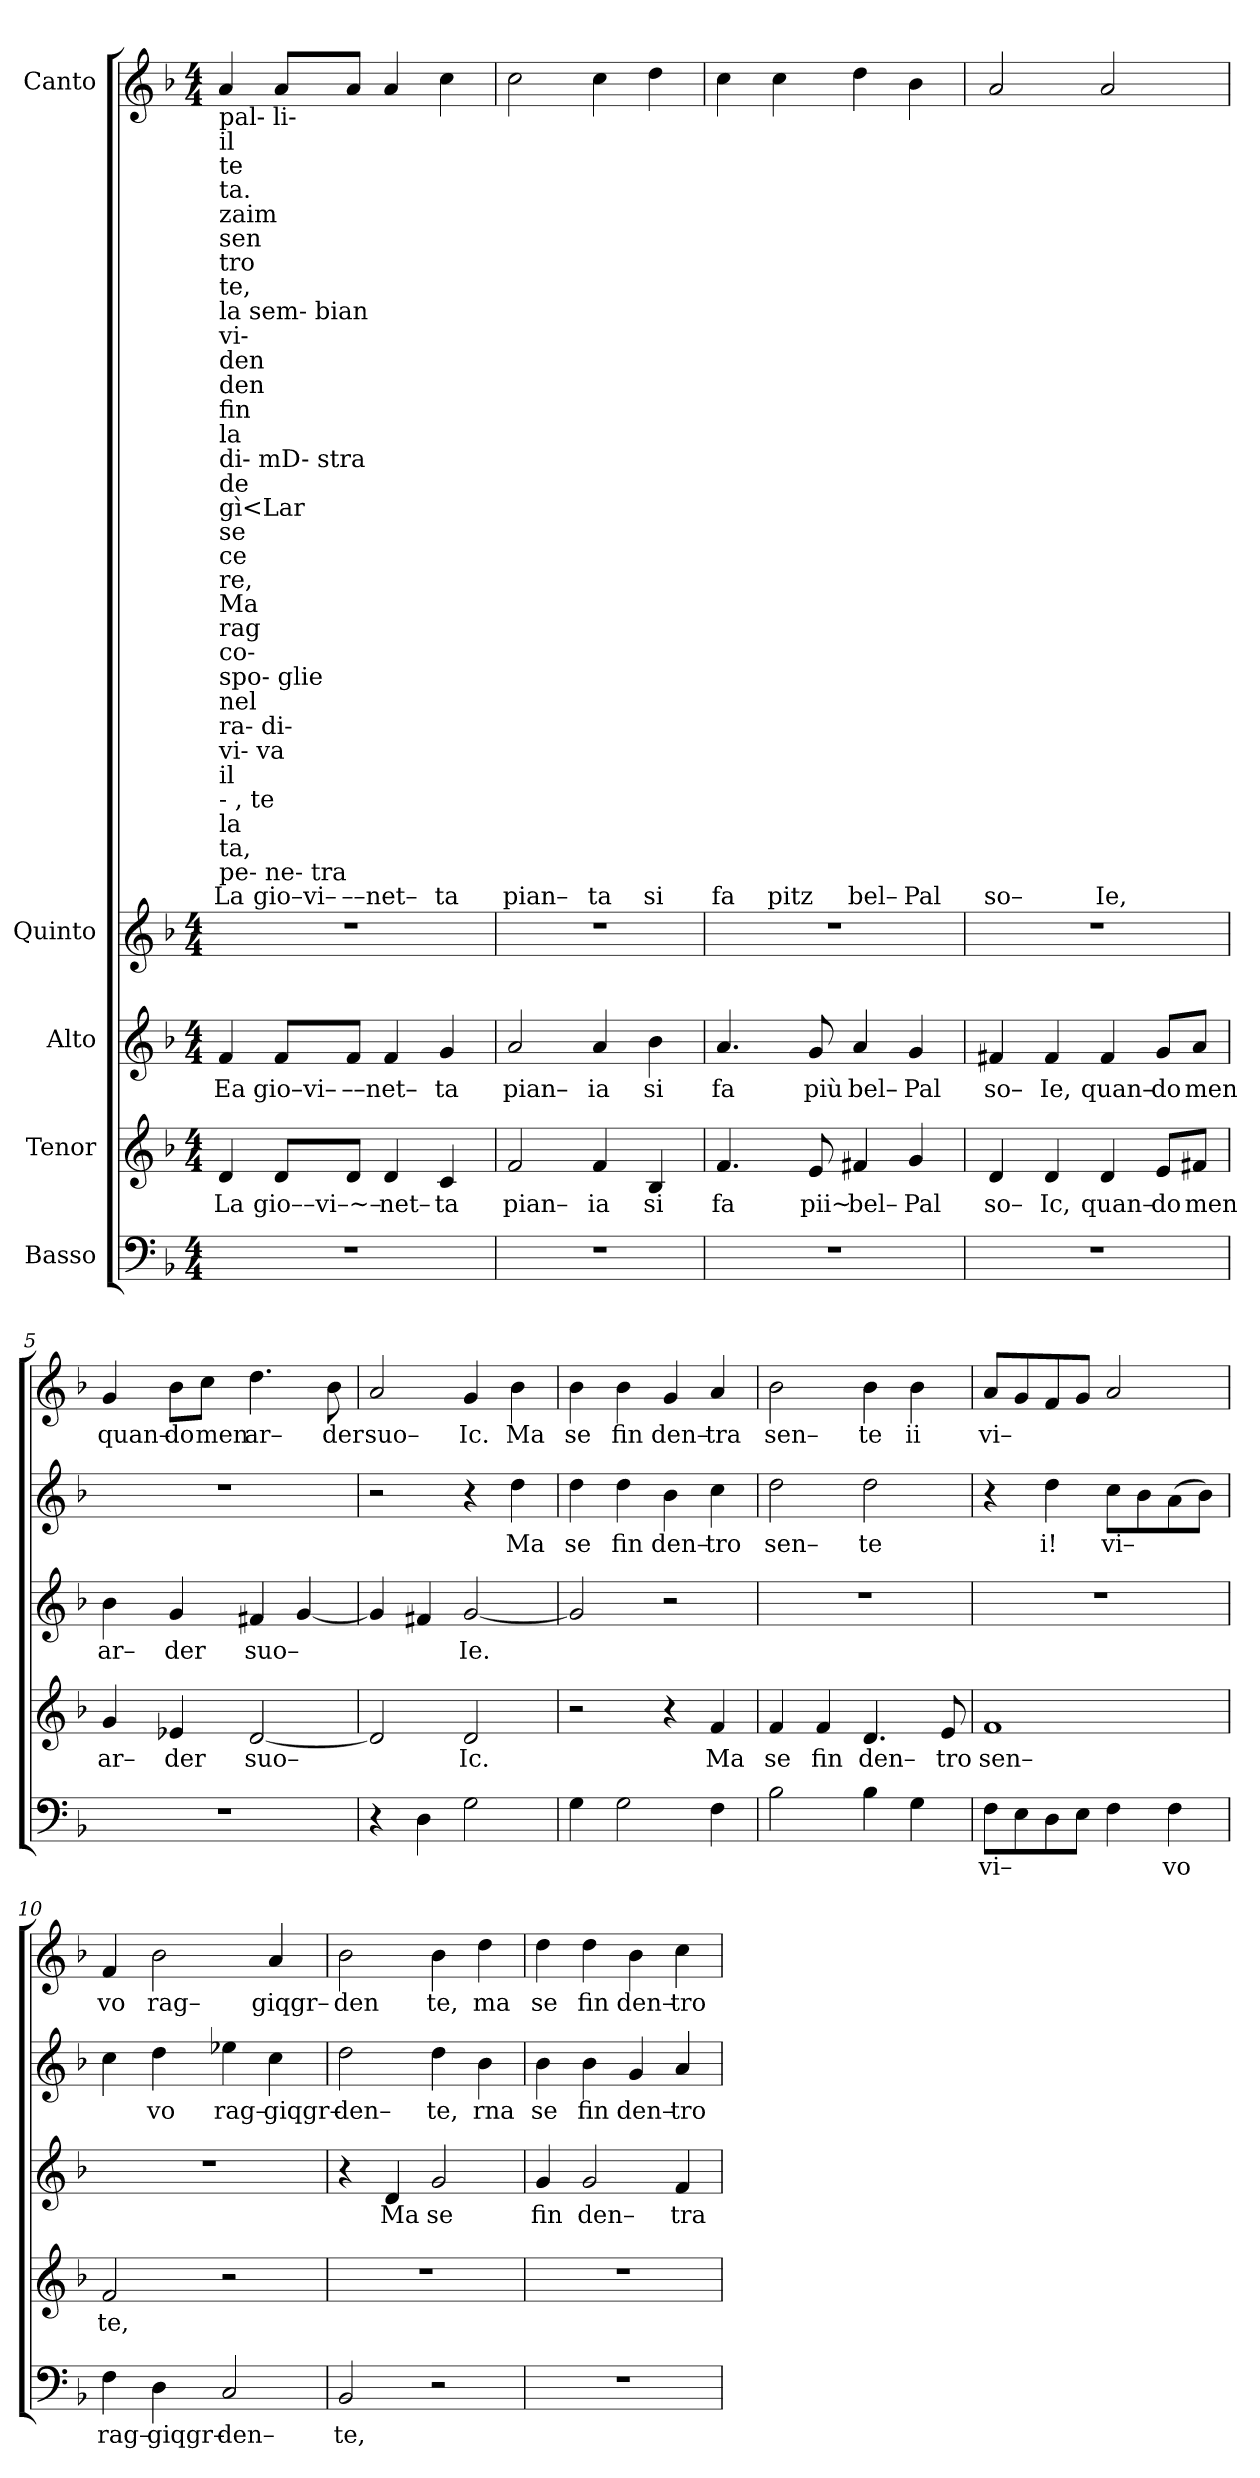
**kern	**text	**kern	**text	**kern	**text	**kern	**text	**kern	**text
*part5	*part5	*part4	*part4	*part3	*part3	*part2	*part2	*part1	*part1
*staff5	*staff5	*staff4	*staff4	*staff3	*staff3	*staff2	*staff2	*staff1	*staff1
*I"Basso	*	*I"Tenor	*	*I"Alto	*	*I"Quinto	*	*I"Canto	*
*clefF4	*	*clefG2	*	*clefG2	*	*clefG2	*	*clefG2	*
*k[b-]	*	*k[b-]	*	*k[b-]	*	*k[b-]	*	*k[b-]	*
*F:	*	*F:	*	*F:	*	*F:	*	*F:	*
*M4/4	*	*M4/4	*	*M4/4	*	*M4/4	*	*M4/4	*
*MM120	*	*MM120	*	*MM120	*	*MM120	*	*MM120	*
=1	=1	=1	=1	=1	=1	=1	=1	=1	=1
!	!	!	!	!	!	!	!	!LO:TX:b:t=pal- li-	!
!	!	!	!	!	!	!	!	!LO:TX:b:t=il	!
!	!	!	!	!	!	!	!	!LO:TX:b:t=te	!
!	!	!	!	!	!	!	!	!LO:TX:b:t=ta.	!
!	!	!	!	!	!	!	!	!LO:TX:b:t=zaim	!
!	!	!	!	!	!	!	!	!LO:TX:b:t=sen	!
!	!	!	!	!	!	!	!	!LO:TX:b:t=tro	!
!	!	!	!	!	!	!	!	!LO:TX:b:t=te,	!
!	!	!	!	!	!	!	!	!LO:TX:b:t=la sem- bian	!
!	!	!	!	!	!	!	!	!LO:TX:b:t=vi-	!
!	!	!	!	!	!	!	!	!LO:TX:b:t=den	!
!	!	!	!	!	!	!	!	!LO:TX:b:t=den	!
!	!	!	!	!	!	!	!	!LO:TX:b:t=fin	!
!	!	!	!	!	!	!	!	!LO:TX:b:t=la	!
!	!	!	!	!	!	!	!	!LO:TX:b:t=di- mD- stra	!
!	!	!	!	!	!	!	!	!LO:TX:b:t=de	!
!	!	!	!	!	!	!	!	!LO:TX:b:t=gì<Lar	!
!	!	!	!	!	!	!	!	!LO:TX:b:t=se	!
!	!	!	!	!	!	!	!	!LO:TX:b:t=ce	!
!	!	!	!	!	!	!	!	!LO:TX:b:t=re,	!
!	!	!	!	!	!	!	!	!LO:TX:b:t=Ma	!
!	!	!	!	!	!	!	!	!LO:TX:b:t=rag	!
!	!	!	!	!	!	!	!	!LO:TX:b:t=co-	!
!	!	!	!	!	!	!	!	!LO:TX:b:t=spo- glie	!
!	!	!	!	!	!	!	!	!LO:TX:b:t=nel	!
!	!	!	!	!	!	!	!	!LO:TX:b:t=ra- di-	!
!	!	!	!	!	!	!	!	!LO:TX:b:t=vi- va	!
!	!	!	!	!	!	!	!	!LO:TX:b:t=il	!
!	!	!	!	!	!	!	!	!LO:TX:b:t=- , te	!
!	!	!	!	!	!	!	!	!LO:TX:b:t=la	!
!	!	!	!	!	!	!	!	!LO:TX:b:t=ta,	!
!	!	!	!	!	!	!	!	!LO:TX:b:t=pe- ne- tra	!
!	!	!	!LO:LY:b	!	!LO:LY:b	!	!	!	!LO:LY:b
1r	.	4d/	La	4f/	Ea	1r	.	4a/	La
!	!	!	!LO:LY:b	!	!LO:LY:b	!	!	!	!LO:LY:b
.	.	8d/L	gio––vi–~–	8f/L	gio–vi–	.	.	8a/L	gio–vi–
!	!	!	!	!	!LO:LY:b	!	!	!	!LO:LY:b
.	.	8d/J	.	8f/J	––net–	.	.	8a/J	––net–
!	!	!	!LO:LY:b	!	!	!	!	!	!
.	.	4d/	net–	4f/	.	.	.	4a/	.
!	!	!	!LO:LY:b	!	!LO:LY:b	!	!	!	!LO:LY:b
.	.	4c/	ta	4g/	ta	.	.	4cc\	ta
=2	=2	=2	=2	=2	=2	=2	=2	=2	=2
!	!	!	!LO:LY:b	!	!LO:LY:b	!	!	!	!LO:LY:b
1r	.	2f/	pian–	2a/	pian–	1r	.	2cc\	pian–
!	!	!	!LO:LY:b	!	!LO:LY:b	!	!	!	!LO:LY:b
.	.	4f/	ia	4a/	ia	.	.	4cc\	ta
!	!	!	!LO:LY:b	!	!LO:LY:b	!	!	!	!LO:LY:b
.	.	4B-/	si	4b-\	si	.	.	4dd\	si
=3	=3	=3	=3	=3	=3	=3	=3	=3	=3
!	!	!	!LO:LY:b	!	!LO:LY:b	!	!	!	!LO:LY:b
1r	.	4.f/	fa	4.a/	fa	1r	.	4cc\	fa
!	!	!	!	!	!	!	!	!	!LO:LY:b
.	.	.	.	.	.	.	.	4cc\	pitz
!	!	!	!LO:LY:b	!	!LO:LY:b	!	!	!	!
.	.	8e/	pii~	8g/	più	.	.	.	.
!	!	!	!LO:LY:b	!	!LO:LY:b	!	!	!	!LO:LY:b
.	.	4f#X/	bel–	4a/	bel–	.	.	4dd\	bel–
!	!	!	!LO:LY:b	!	!LO:LY:b	!	!	!	!LO:LY:b
.	.	4g/	Pal	4g/	Pal	.	.	4b-\	Pal
=4	=4	=4	=4	=4	=4	=4	=4	=4	=4
!	!	!	!LO:LY:b	!	!LO:LY:b	!	!	!	!LO:LY:b
1r	.	4d/	so–	4f#X/	so–	1r	.	2a/	so–
!	!	!	!LO:LY:b	!	!LO:LY:b	!	!	!	!
.	.	4d/	Ic,	4f#/	Ie,	.	.	.	.
!	!	!	!LO:LY:b	!	!LO:LY:b	!	!	!	!LO:LY:b
.	.	4d/	quan–	4f#/	quan–	.	.	2a/	Ie,
!	!	!	!LO:LY:b	!	!LO:LY:b	!	!	!	!
.	.	8e/L	do	8g/L	do	.	.	.	.
!	!	!	!LO:LY:b	!	!LO:LY:b	!	!	!	!
.	.	8f#X/J	men	8a/J	men	.	.	.	.
=5	=5	=5	=5	=5	=5	=5	=5	=5	=5
!	!	!	!LO:LY:b	!	!LO:LY:b	!	!	!	!LO:LY:b
1r	.	4g/	ar–	4b-\	ar–	1r	.	4g/	quan–
!	!	!	!LO:LY:b	!	!LO:LY:b	!	!	!	!LO:LY:b
.	.	4e-X/	der	4g/	der	.	.	8b-\L	do
!	!	!	!	!	!	!	!	!	!LO:LY:b
.	.	.	.	.	.	.	.	8cc\J	men
!	!	!	!LO:LY:b	!	!LO:LY:b	!	!	!	!LO:LY:b
.	.	[2d/	suo–	4f#X/	suo–	.	.	4.dd\	ar–
.	.	.	.	[4g/	.	.	.	.	.
!	!	!	!	!	!	!	!	!	!LO:LY:b
.	.	.	.	.	.	.	.	8b-\	der
=6	=6	=6	=6	=6	=6	=6	=6	=6	=6
!	!	!	!	!	!	!	!	!	!LO:LY:b
4r	.	2d/]	.	4g/]	.	2r	.	2a/	suo–
4D\	.	.	.	4f#X/	.	.	.	.	.
!	!	!	!LO:LY:b	!	!LO:LY:b	!	!	!	!LO:LY:b
2G\	.	2d/	Ic.	[2g/	Ie.	4r	.	4g/	Ic.
!	!	!	!	!	!	!	!LO:LY:b	!	!LO:LY:b
.	.	.	.	.	.	4dd\	Ma	4b-\	Ma
=7	=7	=7	=7	=7	=7	=7	=7	=7	=7
!	!	!	!	!	!	!	!LO:LY:b	!	!LO:LY:b
4G\	.	2r	.	2g/]	.	4dd\	se	4b-\	se
!	!	!	!	!	!	!	!LO:LY:b	!	!LO:LY:b
2G\	.	.	.	.	.	4dd\	fin	4b-\	fin
!	!	!	!	!	!	!	!LO:LY:b	!	!LO:LY:b
.	.	4r	.	2r	.	4b-\	den–	4g/	den–
!	!	!	!LO:LY:b	!	!	!	!LO:LY:b	!	!LO:LY:b
4F\	.	4f/	Ma	.	.	4cc\	tro	4a/	tra
=8	=8	=8	=8	=8	=8	=8	=8	=8	=8
!	!	!	!LO:LY:b	!	!	!	!LO:LY:b	!	!LO:LY:b
2B-\	.	4f/	se	1r	.	2dd\	sen–	2b-\	sen–
!	!	!	!LO:LY:b	!	!	!	!	!	!
.	.	4f/	fin	.	.	.	.	.	.
!	!	!	!LO:LY:b	!	!	!	!LO:LY:b	!	!LO:LY:b
4B-\	.	4.d/	den–	.	.	2dd\	te	4b-\	te
!	!	!	!	!	!	!	!	!	!LO:LY:b
4G\	.	.	.	.	.	.	.	4b-\	ii
!	!	!	!LO:LY:b	!	!	!	!	!	!
.	.	8e/	tro	.	.	.	.	.	.
=9	=9	=9	=9	=9	=9	=9	=9	=9	=9
!	!LO:LY:b	!	!LO:LY:b	!	!	!	!	!	!LO:LY:b
8F\L	vi–	1f	sen–	1r	.	4r	.	8a/L	vi–
8E\	.	.	.	.	.	.	.	8g/	.
!	!	!	!	!	!	!	!LO:LY:b	!	!
8D\	.	.	.	.	.	4dd\	i!	8f/	.
8E\J	.	.	.	.	.	.	.	8g/J	.
!	!	!	!	!	!	!	!LO:LY:b	!	!
4F\	.	.	.	.	.	8cc\L	vi–	2a/	.
.	.	.	.	.	.	8b-\	.	.	.
!	!LO:LY:b	!	!	!	!	!	!	!	!
4F\	vo	.	.	.	.	(>8a\	.	.	.
.	.	.	.	.	.	8b-\J)	.	.	.
=10	=10	=10	=10	=10	=10	=10	=10	=10	=10
!	!LO:LY:b	!	!LO:LY:b	!	!	!	!	!	!LO:LY:b
4F\	rag–	2f/	te,	1r	.	4cc\	.	4f/	vo
!	!LO:LY:b	!	!	!	!	!	!LO:LY:b	!	!LO:LY:b
4D\	giqgr–	.	.	.	.	4dd\	vo	2b-\	rag–
!	!LO:LY:b	!	!	!	!	!	!LO:LY:b	!	!
2C/	den–	2r	.	.	.	4ee-X\	rag–	.	.
!	!	!	!	!	!	!	!LO:LY:b	!	!LO:LY:b
.	.	.	.	.	.	4cc\	giqgr–	4a/	giqgr–
=11	=11	=11	=11	=11	=11	=11	=11	=11	=11
!	!LO:LY:b	!	!	!	!	!	!LO:LY:b	!	!LO:LY:b
2BB-/	te,	1r	.	4r	.	2dd\	den–	2b-\	den
!	!	!	!	!	!LO:LY:b	!	!	!	!
.	.	.	.	4d/	Ma	.	.	.	.
!	!	!	!	!	!LO:LY:b	!	!LO:LY:b	!	!LO:LY:b
2r	.	.	.	2g/	se	4dd\	te,	4b-\	te,
!	!	!	!	!	!	!	!LO:LY:b	!	!LO:LY:b
.	.	.	.	.	.	4b-\	rna	4dd\	ma
=12	=12	=12	=12	=12	=12	=12	=12	=12	=12
!	!	!	!	!	!LO:LY:b	!	!LO:LY:b	!	!LO:LY:b
1r	.	1r	.	4g/	fin	4b-\	se	4dd\	se
!	!	!	!	!	!LO:LY:b	!	!LO:LY:b	!	!LO:LY:b
.	.	.	.	2g/	den–	4b-\	fin	4dd\	fin
!	!	!	!	!	!	!	!LO:LY:b	!	!LO:LY:b
.	.	.	.	.	.	4g/	den–	4b-\	den–
!	!	!	!	!	!LO:LY:b	!	!LO:LY:b	!	!LO:LY:b
.	.	.	.	4f/	tra	4a/	tro	4cc\	tro
=	=	=	=	=	=	=	=	=	=
*-	*-	*-	*-	*-	*-	*-	*-	*-	*-
